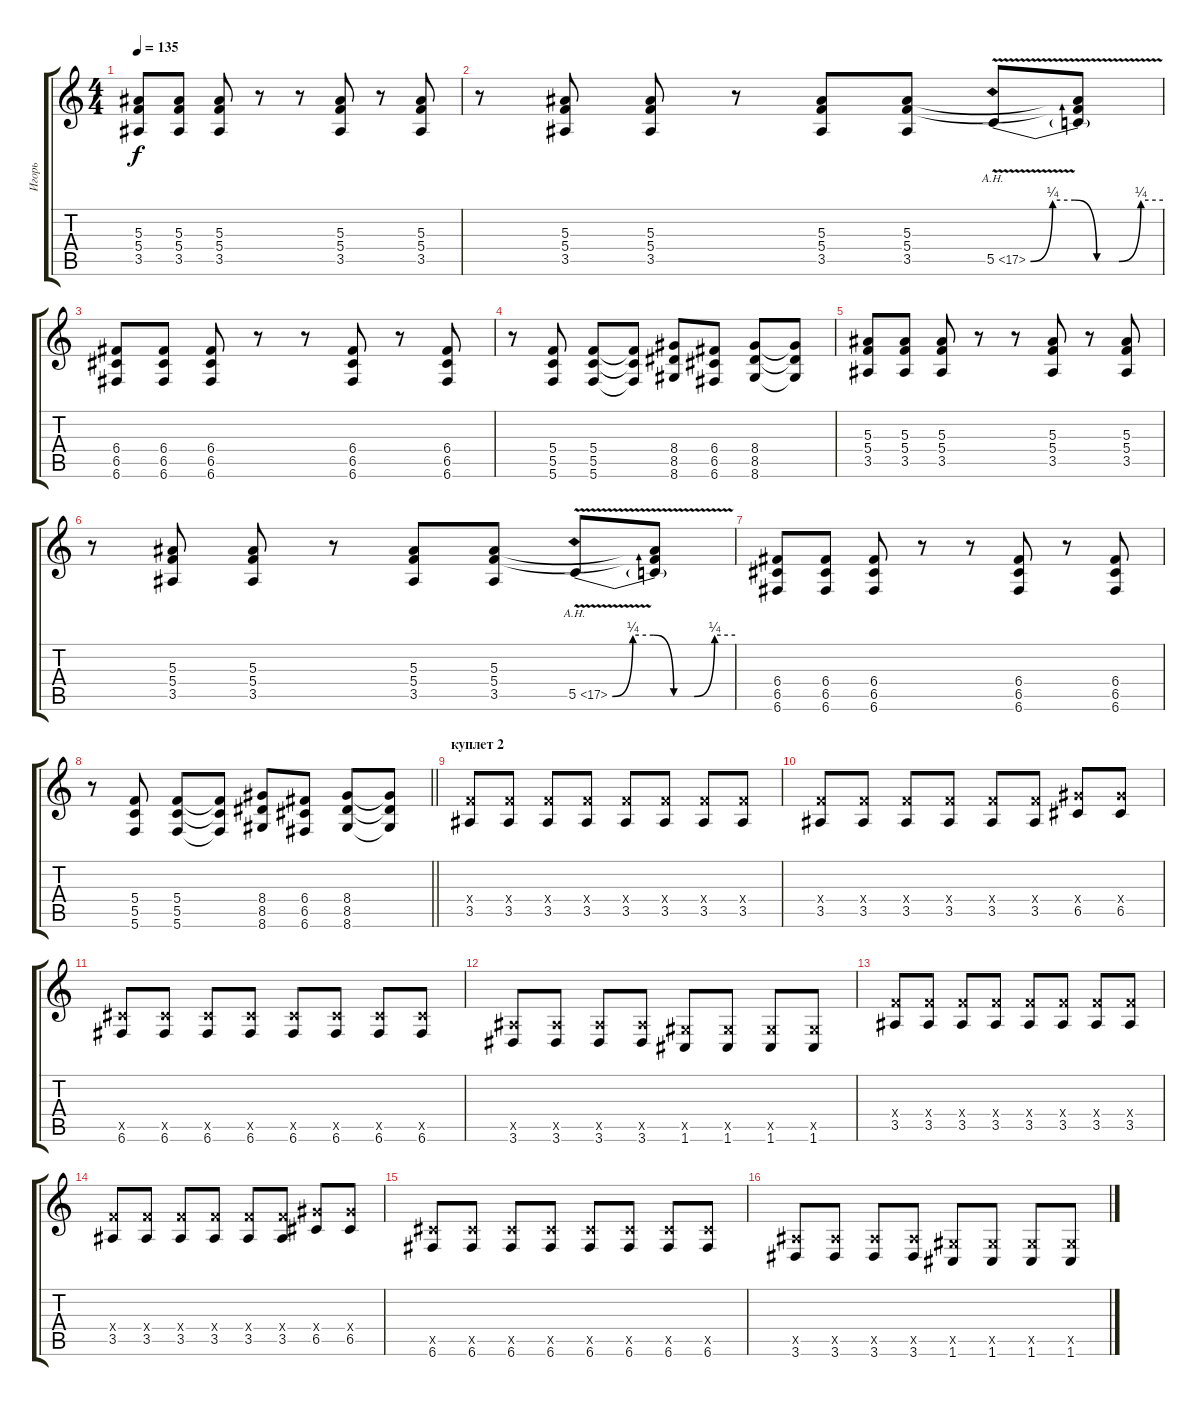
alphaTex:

\track ("Игорь" "Игорь") {instrument distortionguitar}
\staff {score tabs}
\tuning (D4 A3 F3 C3 G2 C2) {hide}
\ts (4 4)
\tempo 135
\clef g2
\ks c
(5.3 5.4 3.5).8{dy f} (5.3 5.4 3.5).8 (5.3 5.4 3.5).8 r.8 r.8 (5.3 5.4 3.5).8 r.8 (5.3 5.4 3.5).8 |
r.8 (5.3 5.4 3.5).8 (5.3 5.4 3.5).8 r.8 (5.3 5.4 3.5).8 (5.3 5.4 3.5).8 5.5{be (custom 0 0 10 1 20 1 30 0 40 0 50 1 60 1) ah 12 v}.8 (5.3{t} 5.4{t} 5.5{t}).8 |
(6.4 6.5 6.6).8 (6.4 6.5 6.6).8 (6.4 6.5 6.6).8 r.8 r.8 (6.4 6.5 6.6).8 r.8 (6.4 6.5 6.6).8 |
r.8 (5.4 5.5 5.6).8 (5.4 5.5 5.6).8 (5.4{t} 5.5{t} 5.6{t}).8 (8.4 8.5 8.6).8 (6.4 6.5 6.6).8 (8.4 8.5 8.6).8 (8.4{t} 8.5{t} 8.6{t}).8 |
(5.3 5.4 3.5).8 (5.3 5.4 3.5).8 (5.3 5.4 3.5).8 r.8 r.8 (5.3 5.4 3.5).8 r.8 (5.3 5.4 3.5).8 |
r.8 (5.3 5.4 3.5).8 (5.3 5.4 3.5).8 r.8 (5.3 5.4 3.5).8 (5.3 5.4 3.5).8 5.5{be (custom 0 0 10 1 20 1 30 0 40 0 50 1 60 1) ah 12 v}.8 (5.3{t} 5.4{t} 5.5{t}).8 |
(6.4 6.5 6.6).8 (6.4 6.5 6.6).8 (6.4 6.5 6.6).8 r.8 r.8 (6.4 6.5 6.6).8 r.8 (6.4 6.5 6.6).8 |
\barLineRight lightlight
r.8 (5.4 5.5 5.6).8 (5.4 5.5 5.6).8 (5.4{t} 5.5{t} 5.6{t}).8 (8.4 8.5 8.6).8 (6.4 6.5 6.6).8 (8.4 8.5 8.6).8 (8.4{t} 8.5{t} 8.6{t}).8 |
\section ("" "куплет 2")
(5.4{x} 3.5).8 (5.4{x} 3.5).8 (5.4{x} 3.5).8 (5.4{x} 3.5).8 (5.4{x} 3.5).8 (5.4{x} 3.5).8 (5.4{x} 3.5).8 (5.4{x} 3.5).8 |
(5.4{x} 3.5).8 (5.4{x} 3.5).8 (5.4{x} 3.5).8 (5.4{x} 3.5).8 (5.4{x} 3.5).8 (5.4{x} 3.5).8 (8.4{x} 6.5).8 (8.4{x} 6.5).8 |
(6.5{x} 6.6).8 (6.5{x} 6.6).8 (6.5{x} 6.6).8 (6.5{x} 6.6).8 (6.5{x} 6.6).8 (6.5{x} 6.6).8 (6.5{x} 6.6).8 (6.5{x} 6.6).8 |
(3.5{x} 3.6).8 (3.5{x} 3.6).8 (3.5{x} 3.6).8 (3.5{x} 3.6).8 (1.5{x} 1.6).8 (1.5{x} 1.6).8 (1.5{x} 1.6).8 (1.5{x} 1.6).8 |
(5.4{x} 3.5).8 (5.4{x} 3.5).8 (5.4{x} 3.5).8 (5.4{x} 3.5).8 (5.4{x} 3.5).8 (5.4{x} 3.5).8 (5.4{x} 3.5).8 (5.4{x} 3.5).8 |
(5.4{x} 3.5).8 (5.4{x} 3.5).8 (5.4{x} 3.5).8 (5.4{x} 3.5).8 (5.4{x} 3.5).8 (5.4{x} 3.5).8 (8.4{x} 6.5).8 (8.4{x} 6.5).8 |
(6.5{x} 6.6).8 (6.5{x} 6.6).8 (6.5{x} 6.6).8 (6.5{x} 6.6).8 (6.5{x} 6.6).8 (6.5{x} 6.6).8 (6.5{x} 6.6).8 (6.5{x} 6.6).8 |
(3.5{x} 3.6).8 (3.5{x} 3.6).8 (3.5{x} 3.6).8 (3.5{x} 3.6).8 (1.5{x} 1.6).8 (1.5{x} 1.6).8 (1.5{x} 1.6).8 (1.5{x} 1.6).8
